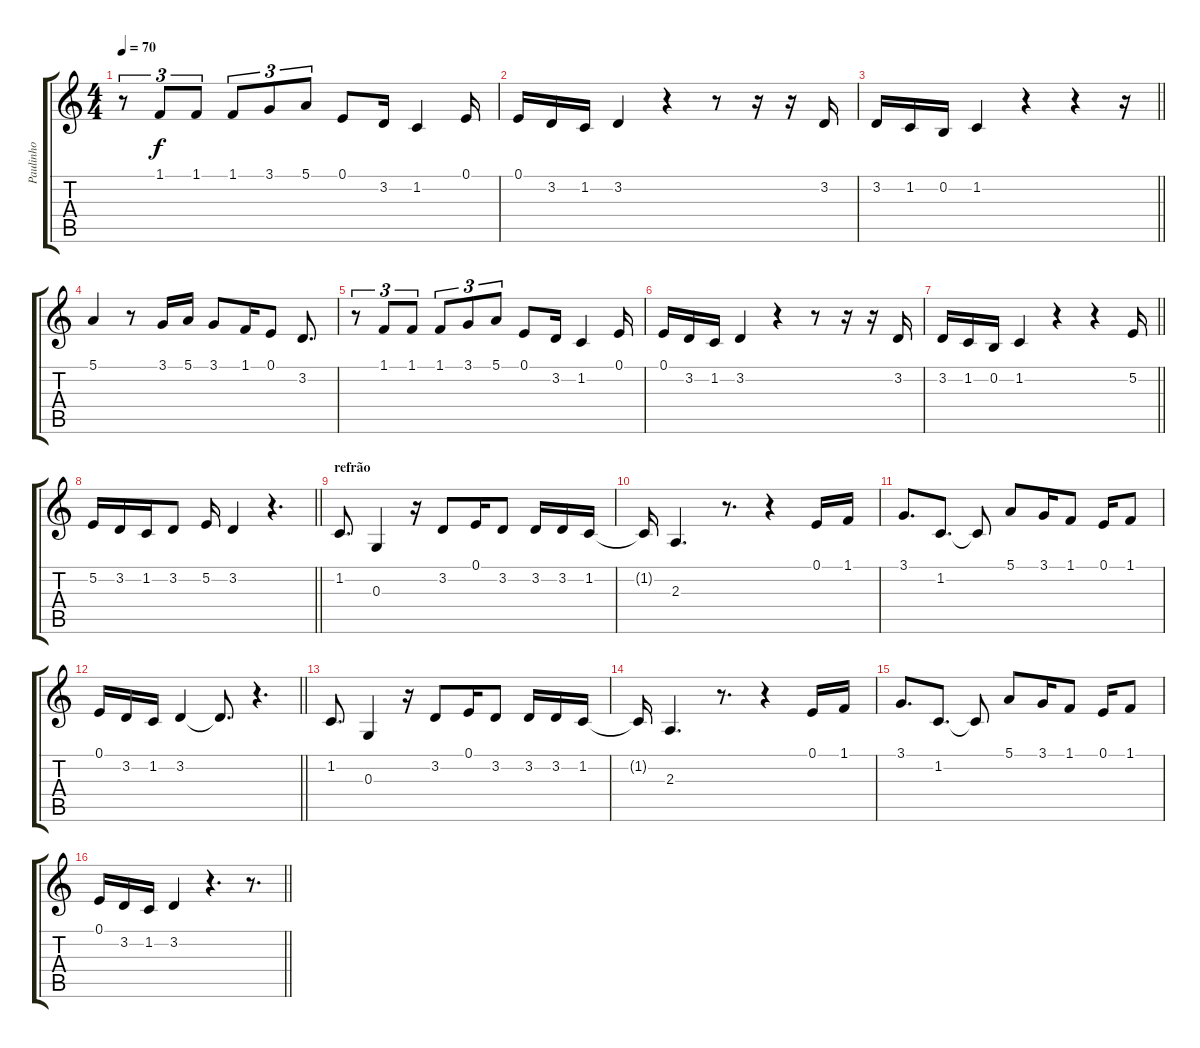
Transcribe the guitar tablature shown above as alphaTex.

\track ("Paulinho" "Paulinho") {instrument violin}
\staff {score tabs}
\tuning (E4 B3 G3 D3 A2 E2) {hide}
\ts (4 4)
\tempo 70
\clef g2
\ks c
r.8{tu (3 2) dy f} 1.1.8{tu (3 2)} 1.1.8{tu (3 2)} 1.1.8{tu (3 2)} 3.1.8{tu (3 2)} 5.1.8{tu (3 2)} 0.1.8 3.2.16 1.2.4 0.1.16 |
0.1.16 3.2.16 1.2.16 3.2.4 r.4 r.8 r.16 r.16 3.2.16 |
\barLineRight lightlight
3.2.16 1.2.16 0.2.16 1.2.4 r.4 r.4 r.16 |
5.1.4 r.8 3.1.16 5.1.16 3.1.8 1.1.16 0.1.8 3.2.8{d} |
r.8{tu (3 2)} 1.1.8{tu (3 2)} 1.1.8{tu (3 2)} 1.1.8{tu (3 2)} 3.1.8{tu (3 2)} 5.1.8{tu (3 2)} 0.1.8 3.2.16 1.2.4 0.1.16 |
0.1.16 3.2.16 1.2.16 3.2.4 r.4 r.8 r.16 r.16 3.2.16 |
\barLineRight lightlight
3.2.16 1.2.16 0.2.16 1.2.4 r.4 r.4 5.2.16 |
\barLineRight lightlight
5.2.16 3.2.16 1.2.16 3.2.8 5.2.16 3.2.4 r.4{d} |
\section ("" "refrão")
1.2.8{d} 0.3.4 r.16 3.2.8 0.1.16 3.2.8 3.2.16 3.2.16 1.2.16 |
1.2{t}.16 2.3.4{d} r.8{d} r.4 0.1.16 1.1.16 |
3.1.8{d} 1.2.8{d} 1.2{t}.8 5.1.8 3.1.16 1.1.8 0.1.16 1.1.8 |
\barLineRight lightlight
0.1.16 3.2.16 1.2.16 3.2.4 3.2{t}.8{d} r.4{d} |
1.2.8{d} 0.3.4 r.16 3.2.8 0.1.16 3.2.8 3.2.16 3.2.16 1.2.16 |
1.2{t}.16 2.3.4{d} r.8{d} r.4 0.1.16 1.1.16 |
3.1.8{d} 1.2.8{d} 1.2{t}.8 5.1.8 3.1.16 1.1.8 0.1.16 1.1.8 |
\barLineRight lightlight
0.1.16 3.2.16 1.2.16 3.2.4 r.4{d} r.8{d}
